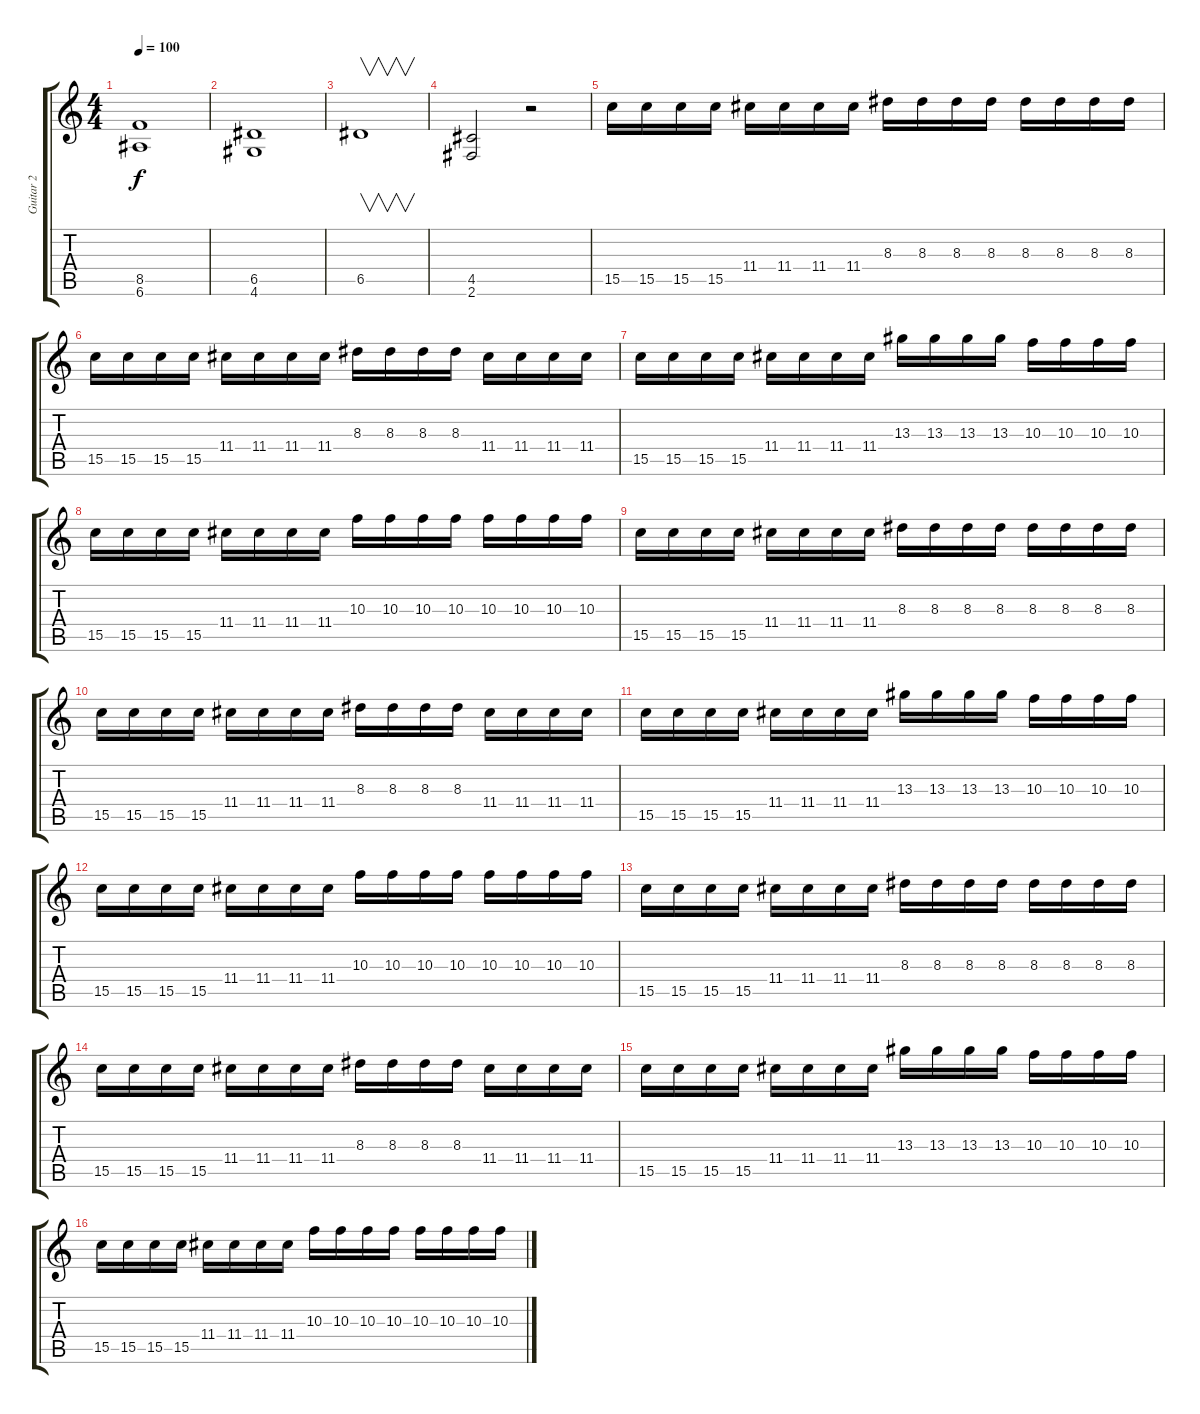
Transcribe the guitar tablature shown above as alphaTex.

\track ("Guitar 2" "Guitar 2") {instrument distortionguitar}
\staff {score tabs}
\tuning (E4 B3 G3 D3 A2 E2) {hide}
\ts (4 4)
\tempo 100
\clef g2
\ks c
(8.5 6.6).1{dy f} |
(6.5 4.6).1 |
6.5.1{v} |
(4.5 2.6).2 r.2 |
15.5.16 15.5.16 15.5.16 15.5.16 11.4.16 11.4.16 11.4.16 11.4.16 8.3.16 8.3.16 8.3.16 8.3.16 8.3.16 8.3.16 8.3.16 8.3.16 |
15.5.16 15.5.16 15.5.16 15.5.16 11.4.16 11.4.16 11.4.16 11.4.16 8.3.16 8.3.16 8.3.16 8.3.16 11.4.16 11.4.16 11.4.16 11.4.16 |
15.5.16 15.5.16 15.5.16 15.5.16 11.4.16 11.4.16 11.4.16 11.4.16 13.3.16 13.3.16 13.3.16 13.3.16 10.3.16 10.3.16 10.3.16 10.3.16 |
15.5.16 15.5.16 15.5.16 15.5.16 11.4.16 11.4.16 11.4.16 11.4.16 10.3.16 10.3.16 10.3.16 10.3.16 10.3.16 10.3.16 10.3.16 10.3.16 |
15.5.16 15.5.16 15.5.16 15.5.16 11.4.16 11.4.16 11.4.16 11.4.16 8.3.16 8.3.16 8.3.16 8.3.16 8.3.16 8.3.16 8.3.16 8.3.16 |
15.5.16 15.5.16 15.5.16 15.5.16 11.4.16 11.4.16 11.4.16 11.4.16 8.3.16 8.3.16 8.3.16 8.3.16 11.4.16 11.4.16 11.4.16 11.4.16 |
15.5.16 15.5.16 15.5.16 15.5.16 11.4.16 11.4.16 11.4.16 11.4.16 13.3.16 13.3.16 13.3.16 13.3.16 10.3.16 10.3.16 10.3.16 10.3.16 |
15.5.16 15.5.16 15.5.16 15.5.16 11.4.16 11.4.16 11.4.16 11.4.16 10.3.16 10.3.16 10.3.16 10.3.16 10.3.16 10.3.16 10.3.16 10.3.16 |
15.5.16 15.5.16 15.5.16 15.5.16 11.4.16 11.4.16 11.4.16 11.4.16 8.3.16 8.3.16 8.3.16 8.3.16 8.3.16 8.3.16 8.3.16 8.3.16 |
15.5.16 15.5.16 15.5.16 15.5.16 11.4.16 11.4.16 11.4.16 11.4.16 8.3.16 8.3.16 8.3.16 8.3.16 11.4.16 11.4.16 11.4.16 11.4.16 |
15.5.16 15.5.16 15.5.16 15.5.16 11.4.16 11.4.16 11.4.16 11.4.16 13.3.16 13.3.16 13.3.16 13.3.16 10.3.16 10.3.16 10.3.16 10.3.16 |
15.5.16 15.5.16 15.5.16 15.5.16 11.4.16 11.4.16 11.4.16 11.4.16 10.3.16 10.3.16 10.3.16 10.3.16 10.3.16 10.3.16 10.3.16 10.3.16
